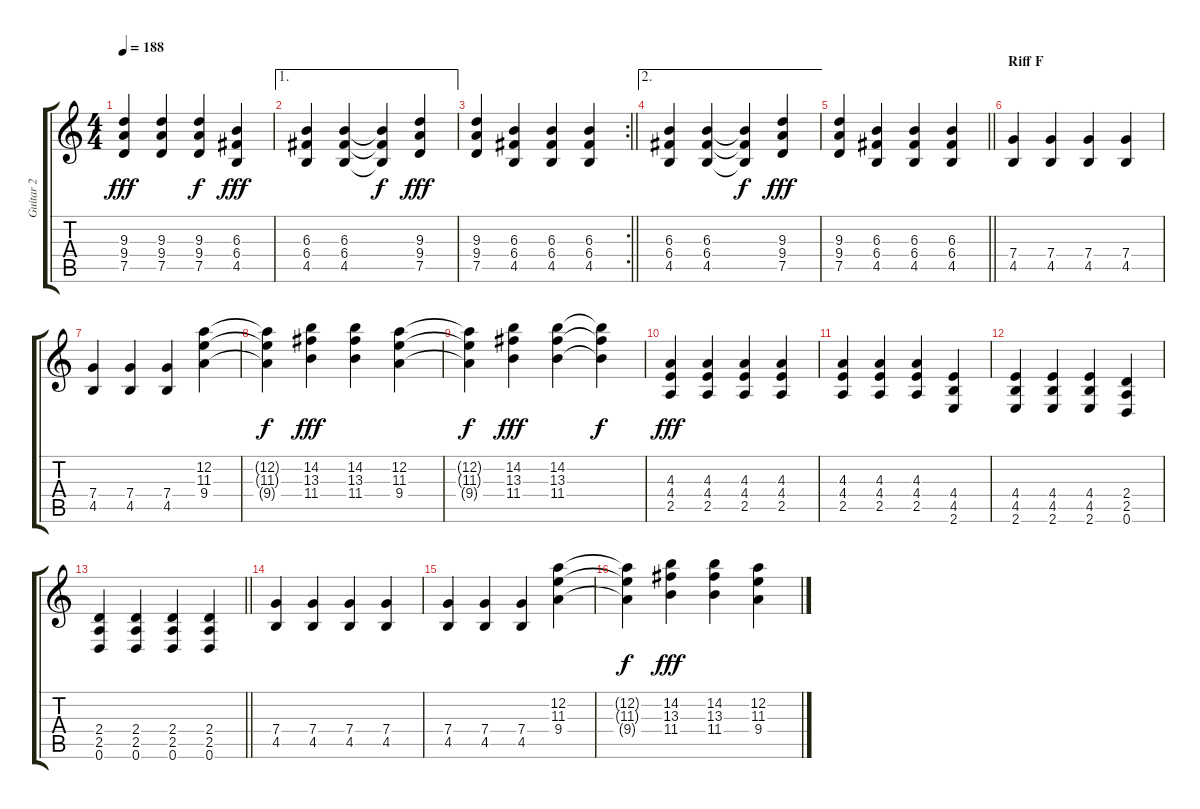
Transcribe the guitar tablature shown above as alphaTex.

\track ("Guitar 2" "Guitar 2") {instrument overdrivenguitar}
\staff {score tabs}
\tuning (D4 A3 F3 C3 G2 D2) {hide}
\ts (4 4)
\tempo 188
\clef g2
\ks c
(9.3 9.4 7.5).4{dy fff} (9.3 9.4 7.5).4 (9.3 9.4 7.5).4{dy f} (6.3 6.4 4.5).4{dy fff} |
\ae 1
(6.3 6.4 4.5).4 (6.3 6.4 4.5).4 (6.3{t} 6.4{t} 4.5{t}).4{dy f} (9.3 9.4 7.5).4{dy fff} |
\rc 2
\barLineRight lightlight
(9.3 9.4 7.5).4 (6.3 6.4 4.5).4 (6.3 6.4 4.5).4 (6.3 6.4 4.5).4 |
\ae 2
(6.3 6.4 4.5).4 (6.3 6.4 4.5).4 (6.3{t} 6.4{t} 4.5{t}).4{dy f} (9.3 9.4 7.5).4{dy fff} |
\barLineRight lightlight
(9.3 9.4 7.5).4 (6.3 6.4 4.5).4 (6.3 6.4 4.5).4 (6.3 6.4 4.5).4 |
\section ("" "Riff F")
(7.4 4.5).4{volume 14 instrument distortionguitar} (7.4 4.5).4 (7.4 4.5).4 (7.4 4.5).4 |
(7.4 4.5).4 (7.4 4.5).4 (7.4 4.5).4 (12.2 11.3 9.4).4 |
(12.2{t} 11.3{t} 9.4{t}).4{dy f} (14.2 13.3 11.4).4{dy fff} (14.2 13.3 11.4).4 (12.2 11.3 9.4).4 |
(12.2{t} 11.3{t} 9.4{t}).4{dy f} (14.2 13.3 11.4).4{dy fff} (14.2 13.3 11.4).4 (14.2{t} 13.3{t} 11.4{t}).4{dy f} |
(4.3 4.4 2.5).4{dy fff} (4.3 4.4 2.5).4 (4.3 4.4 2.5).4 (4.3 4.4 2.5).4 |
(4.3 4.4 2.5).4 (4.3 4.4 2.5).4 (4.3 4.4 2.5).4 (4.4 4.5 2.6).4 |
(4.4 4.5 2.6).4 (4.4 4.5 2.6).4 (4.4 4.5 2.6).4 (2.4 2.5 0.6).4 |
\barLineRight lightlight
(2.4 2.5 0.6).4 (2.4 2.5 0.6).4 (2.4 2.5 0.6).4 (2.4 2.5 0.6).4 |
(7.4 4.5).4 (7.4 4.5).4 (7.4 4.5).4 (7.4 4.5).4 |
(7.4 4.5).4 (7.4 4.5).4 (7.4 4.5).4 (12.2 11.3 9.4).4 |
(12.2{t} 11.3{t} 9.4{t}).4{dy f} (14.2 13.3 11.4).4{dy fff} (14.2 13.3 11.4).4 (12.2 11.3 9.4).4
